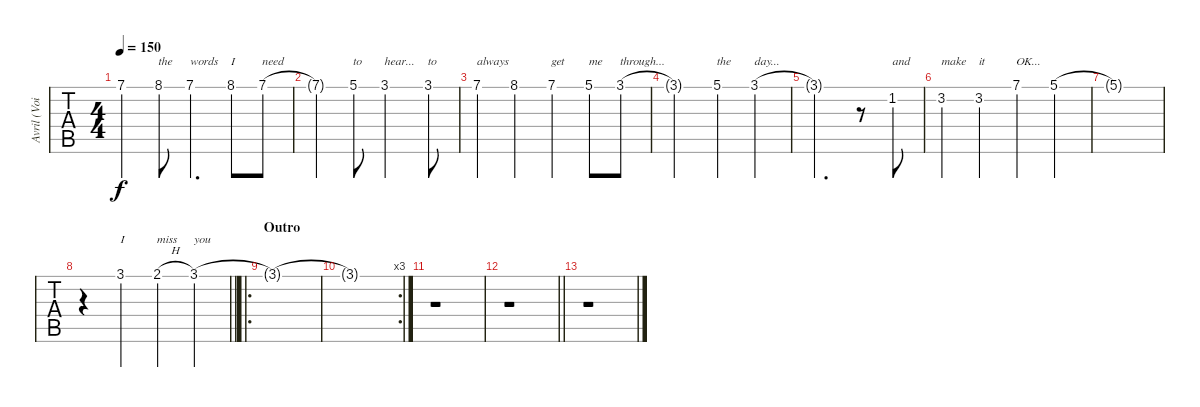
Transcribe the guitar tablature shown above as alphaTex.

\track ("Avril (Voice)" "Avril (Voi") {instrument contrabass}
\staff {tabs}
\tuning (E4 B3 G3 D3 A2 E2) {hide}
\ts (4 4)
\tempo 150
\clef g2
\ks c
7.1{t}.4{dy f} 8.1.8{txt "the"} 7.1.4{d txt "words"} 8.1.8{txt "I"} 7.1.8{txt "need"} |
7.1{t}.4 5.1.8{txt "to"} 3.1.2{txt "hear..."} 3.1.8{txt "to"} |
7.1.4{txt "always"} 8.1.4 7.1.4{txt "get"} 5.1.8{txt "me"} 3.1.8{txt "through..."} |
3.1{t}.2 5.1.4{txt "the"} 3.1.4{txt "day..."} |
3.1{t}.2{d} r.8 1.2.8{txt "and"} |
3.2.4{txt "make"} 3.2.4{txt "it"} 7.1.4{txt "OK..."} 5.1.4 |
5.1{t}.1 |
\barLineRight lightlight
r.4 3.1.4{txt "I"} 2.1{h}.4{txt "miss"} 3.1.4{txt "you"} |
\ro
\section ("" "Outro")
3.1{t}.1{volume 6} |
\rc 3
3.1{t}.1 |
r.1 |
\barLineRight lightlight
r.1 |
r.1
